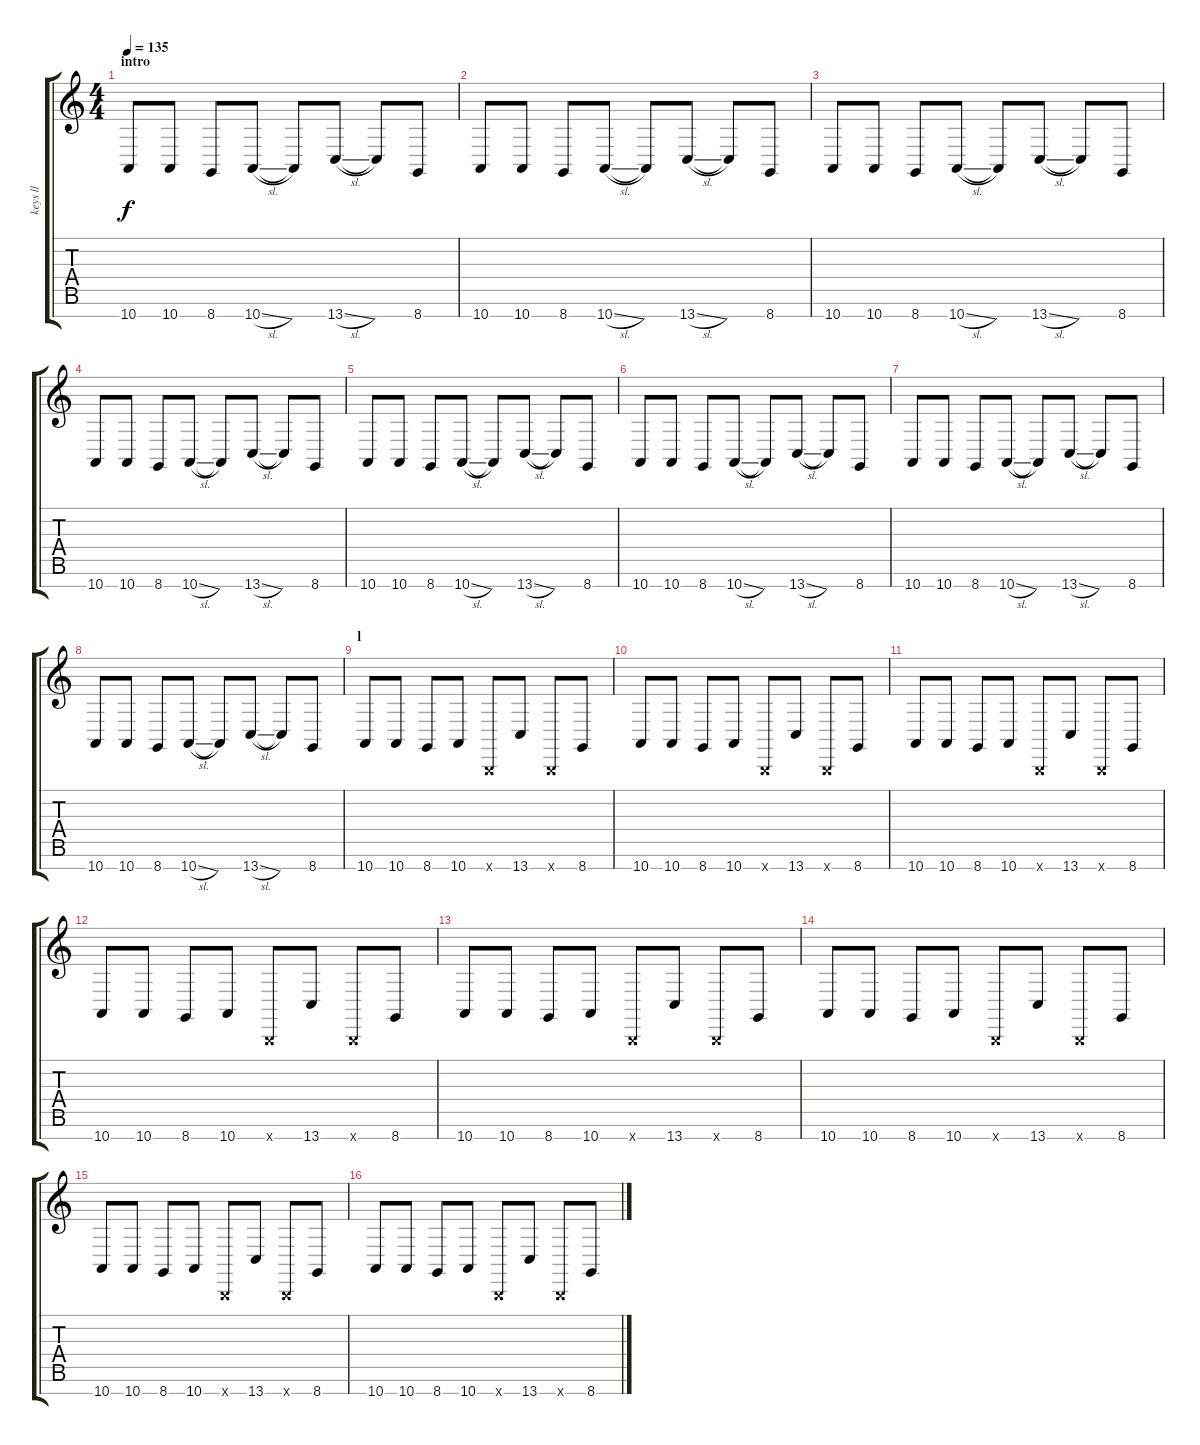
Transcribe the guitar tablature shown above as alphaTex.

\track ("keys ll" "keys ll") {instrument pad2warm}
\staff {score tabs}
\tuning (E4 B3 G3 D3 A2 E2 B1) {hide}
\ts (4 4)
\section ("" "intro")
\tempo 135
\clef g2
\ks c
10.7.8{dy f volume 16 balance 8 instrument pad2warm} 10.7.8 8.7.8 10.7{sl}.8{balance 0} 10.7{t}.8 13.7{sl}.8{balance 8} 13.7{t}.8 8.7.8{balance 16} |
10.7.8{balance 8} 10.7.8 8.7.8 10.7{sl}.8{balance 0} 10.7{t}.8 13.7{sl}.8{balance 8} 13.7{t}.8 8.7.8{balance 16} |
10.7.8{balance 8} 10.7.8 8.7.8 10.7{sl}.8{balance 0} 10.7{t}.8 13.7{sl}.8{balance 8} 13.7{t}.8 8.7.8{balance 16} |
10.7.8{balance 8} 10.7.8 8.7.8 10.7{sl}.8{balance 0} 10.7{t}.8 13.7{sl}.8{balance 8} 13.7{t}.8 8.7.8{balance 16} |
10.7.8{balance 8} 10.7.8 8.7.8 10.7{sl}.8{balance 0} 10.7{t}.8 13.7{sl}.8{balance 8} 13.7{t}.8 8.7.8{balance 16} |
10.7.8{balance 8} 10.7.8 8.7.8 10.7{sl}.8{balance 0} 10.7{t}.8 13.7{sl}.8{balance 8} 13.7{t}.8 8.7.8{balance 16} |
10.7.8{balance 8} 10.7.8 8.7.8 10.7{sl}.8{balance 0} 10.7{t}.8 13.7{sl}.8{balance 8} 13.7{t}.8 8.7.8{balance 16} |
10.7.8{balance 8} 10.7.8 8.7.8 10.7{sl}.8{balance 0} 10.7{t}.8 13.7{sl}.8{balance 8} 13.7{t}.8 8.7.8{balance 16} |
\section ("" "l")
10.7.8 10.7.8 8.7.8 10.7.8 0.7{x}.8 13.7.8 0.7{x}.8 8.7.8 |
10.7.8 10.7.8 8.7.8 10.7.8 0.7{x}.8 13.7.8 0.7{x}.8 8.7.8 |
10.7.8 10.7.8 8.7.8 10.7.8 0.7{x}.8 13.7.8 0.7{x}.8 8.7.8 |
10.7.8 10.7.8 8.7.8 10.7.8 0.7{x}.8 13.7.8 0.7{x}.8 8.7.8 |
10.7.8 10.7.8 8.7.8 10.7.8 0.7{x}.8 13.7.8 0.7{x}.8 8.7.8 |
10.7.8 10.7.8 8.7.8 10.7.8 0.7{x}.8 13.7.8 0.7{x}.8 8.7.8 |
10.7.8 10.7.8 8.7.8 10.7.8 0.7{x}.8 13.7.8 0.7{x}.8 8.7.8 |
10.7.8 10.7.8 8.7.8 10.7.8 0.7{x}.8 13.7.8 0.7{x}.8 8.7.8
